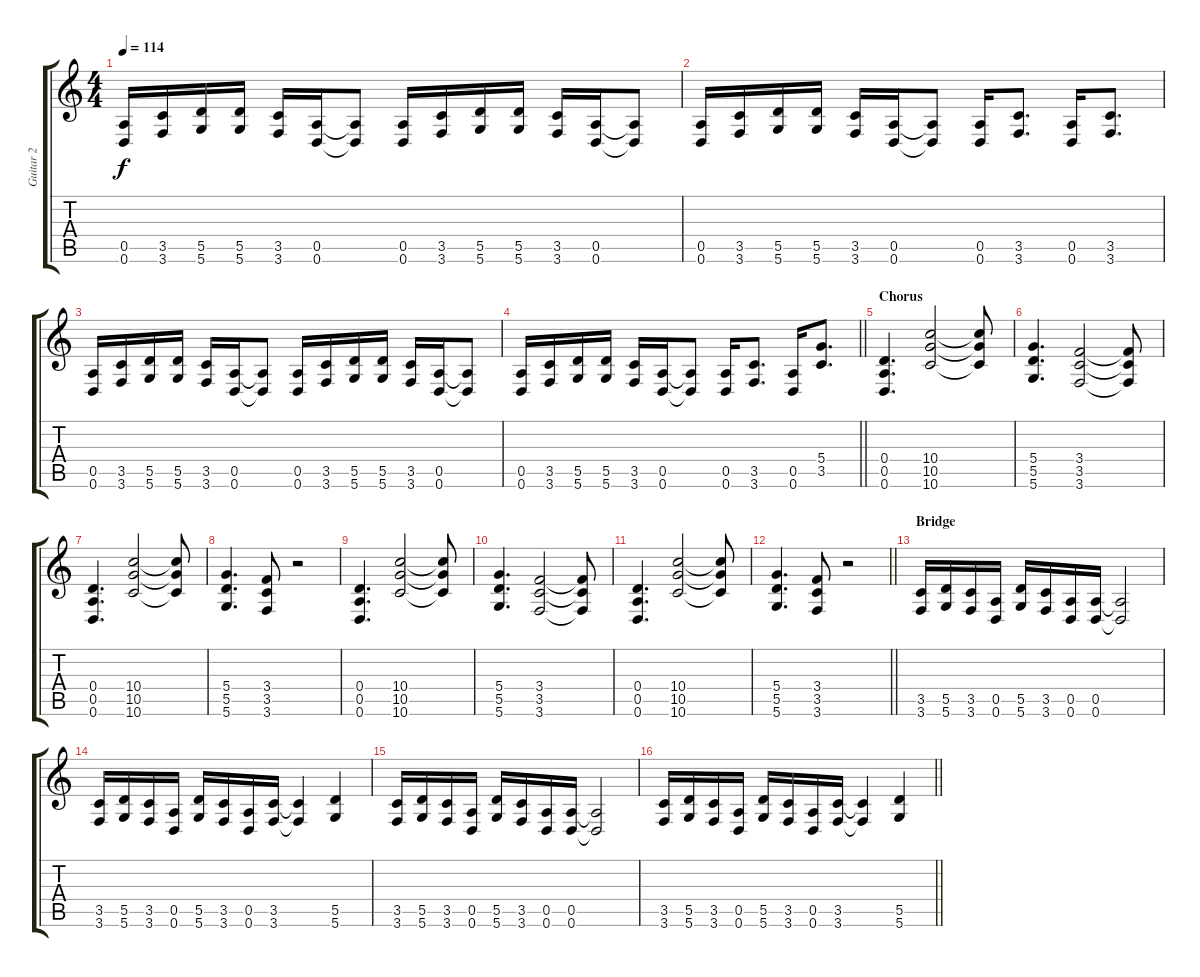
\track ("Guitar 2" "Guitar 2") {instrument distortionguitar}
\staff {score tabs}
\tuning (E4 B3 G3 D3 A2 D2) {hide}
\ts (4 4)
\tempo 114
\clef g2
\ks c
(0.5 0.6).16{dy f} (3.5 3.6).16 (5.5 5.6).16 (5.5 5.6).16 (3.5 3.6).16 (0.5 0.6).16 (0.5{t} 0.6{t}).8 (0.5 0.6).16 (3.5 3.6).16 (5.5 5.6).16 (5.5 5.6).16 (3.5 3.6).16 (0.5 0.6).16 (0.5{t} 0.6{t}).8 |
(0.5 0.6).16 (3.5 3.6).16 (5.5 5.6).16 (5.5 5.6).16 (3.5 3.6).16 (0.5 0.6).16 (0.5{t} 0.6{t}).8 (0.5 0.6).16 (3.5 3.6).8{d} (0.5 0.6).16 (3.5 3.6).8{d} |
(0.5 0.6).16 (3.5 3.6).16 (5.5 5.6).16 (5.5 5.6).16 (3.5 3.6).16 (0.5 0.6).16 (0.5{t} 0.6{t}).8 (0.5 0.6).16 (3.5 3.6).16 (5.5 5.6).16 (5.5 5.6).16 (3.5 3.6).16 (0.5 0.6).16 (0.5{t} 0.6{t}).8 |
\barLineRight lightlight
(0.5 0.6).16 (3.5 3.6).16 (5.5 5.6).16 (5.5 5.6).16 (3.5 3.6).16 (0.5 0.6).16 (0.5{t} 0.6{t}).8 (0.5 0.6).16 (3.5 3.6).8{d} (0.5 0.6).16 (5.4 3.5).8{d} |
\section ("" "Chorus")
(0.4 0.5 0.6).4{d} (10.4 10.5 10.6).2 (10.4{t} 10.5{t} 10.6{t}).8 |
(5.4 5.5 5.6).4{d} (3.4 3.5 3.6).2 (3.4{t} 3.5{t} 3.6{t}).8 |
(0.4 0.5 0.6).4{d} (10.4 10.5 10.6).2 (10.4{t} 10.5{t} 10.6{t}).8 |
(5.4 5.5 5.6).4{d} (3.4 3.5 3.6).8 r.2 |
(0.4 0.5 0.6).4{d} (10.4 10.5 10.6).2 (10.4{t} 10.5{t} 10.6{t}).8 |
(5.4 5.5 5.6).4{d} (3.4 3.5 3.6).2 (3.4{t} 3.5{t} 3.6{t}).8 |
(0.4 0.5 0.6).4{d} (10.4 10.5 10.6).2 (10.4{t} 10.5{t} 10.6{t}).8 |
\barLineRight lightlight
(5.4 5.5 5.6).4{d} (3.4 3.5 3.6).8 r.2 |
\section ("" "Bridge")
(3.5 3.6).16 (5.5 5.6).16 (3.5 3.6).16 (0.5 0.6).16 (5.5 5.6).16 (3.5 3.6).16 (0.5 0.6).16 (0.5 0.6).16 (0.5{t} 0.6{t}).2 |
(3.5 3.6).16 (5.5 5.6).16 (3.5 3.6).16 (0.5 0.6).16 (5.5 5.6).16 (3.5 3.6).16 (0.5 0.6).16 (3.5 3.6).16 (3.5{t} 3.6{t}).4 (5.5 5.6).4 |
(3.5 3.6).16 (5.5 5.6).16 (3.5 3.6).16 (0.5 0.6).16 (5.5 5.6).16 (3.5 3.6).16 (0.5 0.6).16 (0.5 0.6).16 (0.5{t} 0.6{t}).2 |
\barLineRight lightlight
(3.5 3.6).16 (5.5 5.6).16 (3.5 3.6).16 (0.5 0.6).16 (5.5 5.6).16 (3.5 3.6).16 (0.5 0.6).16 (3.5 3.6).16 (3.5{t} 3.6{t}).4 (5.5 5.6).4
